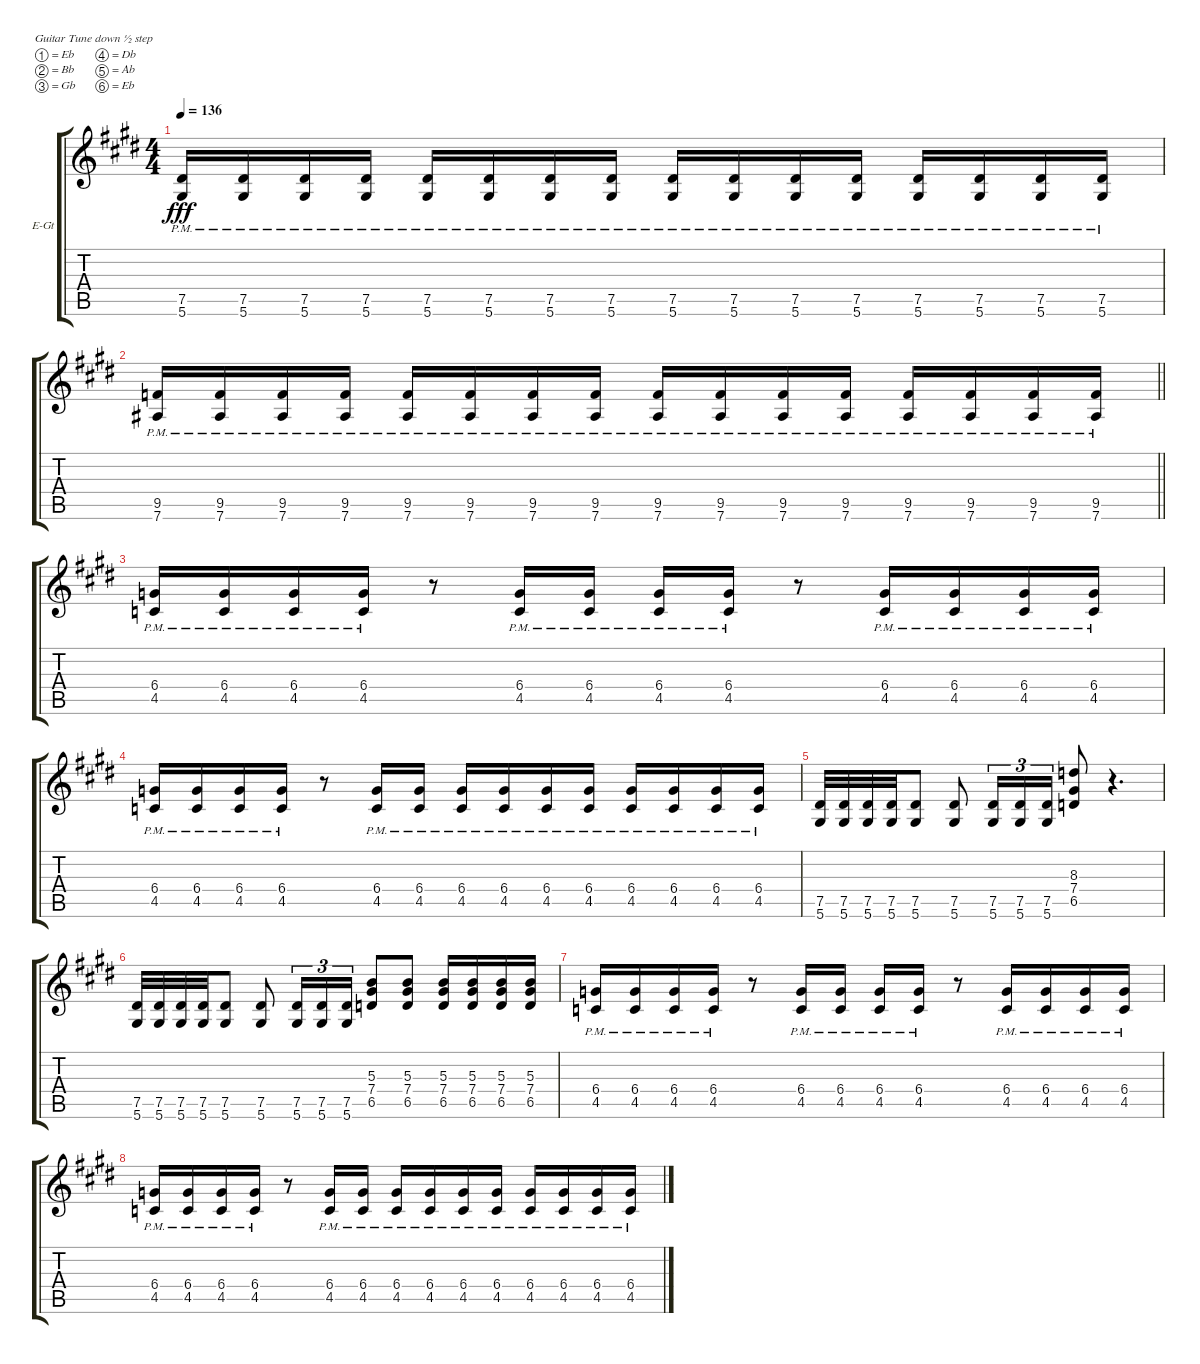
\bracketExtendMode groupsimilarinstruments
\firstSystemTrackNameOrientation horizontal
\otherSystemsTrackNameOrientation horizontal
\track ("Tim" "E-Gt") {instrument overdrivenguitar}
\staff {score tabs}
\tuning (Eb4 Bb3 Gb3 Db3 Ab2 Eb2)
\ts (4 4)
\tempo 136
\clef g2
\ks e
(7.5{pm} 5.6{pm}).16{dy fff} (7.5{pm} 5.6{pm}).16 (7.5{pm} 5.6{pm}).16 (7.5{pm} 5.6{pm}).16 (7.5{pm} 5.6{pm}).16 (7.5{pm} 5.6{pm}).16 (7.5{pm} 5.6{pm}).16 (7.5{pm} 5.6{pm}).16 (7.5{pm} 5.6{pm}).16 (7.5{pm} 5.6{pm}).16 (7.5{pm} 5.6{pm}).16 (7.5{pm} 5.6{pm}).16 (7.5{pm} 5.6{pm}).16 (7.5{pm} 5.6{pm}).16 (7.5{pm} 5.6{pm}).16 (7.5{pm} 5.6{pm}).16 |
\barLineRight lightlight
(9.5{pm} 7.6{pm}).16 (9.5{pm} 7.6{pm}).16 (9.5{pm} 7.6{pm}).16 (9.5{pm} 7.6{pm}).16 (9.5{pm} 7.6{pm}).16 (9.5{pm} 7.6{pm}).16 (9.5{pm} 7.6{pm}).16 (9.5{pm} 7.6{pm}).16 (9.5{pm} 7.6{pm}).16 (9.5{pm} 7.6{pm}).16 (9.5{pm} 7.6{pm}).16 (9.5{pm} 7.6{pm}).16 (9.5{pm} 7.6{pm}).16 (9.5{pm} 7.6{pm}).16 (9.5{pm} 7.6{pm}).16 (9.5{pm} 7.6{pm}).16 |
(6.4{pm} 4.5{pm}).16 (6.4{pm} 4.5{pm}).16 (6.4{pm} 4.5{pm}).16 (6.4{pm} 4.5{pm}).16 r.8 (6.4{pm} 4.5{pm}).16 (6.4{pm} 4.5{pm}).16 (6.4{pm} 4.5{pm}).16 (6.4{pm} 4.5{pm}).16 r.8 (6.4{pm} 4.5{pm}).16 (6.4{pm} 4.5{pm}).16 (6.4{pm} 4.5{pm}).16 (6.4{pm} 4.5{pm}).16 |
(6.4{pm} 4.5{pm}).16 (6.4{pm} 4.5{pm}).16 (6.4{pm} 4.5{pm}).16 (6.4{pm} 4.5{pm}).16 r.8 (6.4{pm} 4.5{pm}).16 (6.4{pm} 4.5{pm}).16 (6.4{pm} 4.5{pm}).16 (6.4{pm} 4.5{pm}).16 (6.4{pm} 4.5{pm}).16 (6.4{pm} 4.5{pm}).16 (6.4{pm} 4.5{pm}).16 (6.4{pm} 4.5{pm}).16 (6.4{pm} 4.5{pm}).16 (6.4{pm} 4.5{pm}).16 |
(7.5 5.6).32 (7.5 5.6).32 (7.5 5.6).32 (7.5 5.6).32 (7.5 5.6).8 (7.5 5.6).8 (7.5 5.6).16{tu (3 2)} (7.5 5.6).16{tu (3 2)} (7.5 5.6).16{tu (3 2)} (8.3 7.4 6.5).8 r.4{d} |
(7.5 5.6).32 (7.5 5.6).32 (7.5 5.6).32 (7.5 5.6).32 (7.5 5.6).8 (7.5 5.6).8 (7.5 5.6).16{tu (3 2)} (7.5 5.6).16{tu (3 2)} (7.5 5.6).16{tu (3 2)} (5.3 7.4 6.5).8 (5.3 7.4 6.5).8 (5.3 7.4 6.5).16 (5.3 7.4 6.5).16 (5.3 7.4 6.5).16 (5.3 7.4 6.5).16 |
(6.4{pm} 4.5{pm}).16 (6.4{pm} 4.5{pm}).16 (6.4{pm} 4.5{pm}).16 (6.4{pm} 4.5{pm}).16 r.8 (6.4{pm} 4.5{pm}).16 (6.4{pm} 4.5{pm}).16 (6.4{pm} 4.5{pm}).16 (6.4{pm} 4.5{pm}).16 r.8 (6.4{pm} 4.5{pm}).16 (6.4{pm} 4.5{pm}).16 (6.4{pm} 4.5{pm}).16 (6.4{pm} 4.5{pm}).16 |
(6.4{pm} 4.5{pm}).16 (6.4{pm} 4.5{pm}).16 (6.4{pm} 4.5{pm}).16 (6.4{pm} 4.5{pm}).16 r.8 (6.4{pm} 4.5{pm}).16 (6.4{pm} 4.5{pm}).16 (6.4{pm} 4.5{pm}).16 (6.4{pm} 4.5{pm}).16 (6.4{pm} 4.5{pm}).16 (6.4{pm} 4.5{pm}).16 (6.4{pm} 4.5{pm}).16 (6.4{pm} 4.5{pm}).16 (6.4{pm} 4.5{pm}).16 (6.4{pm} 4.5{pm}).16
